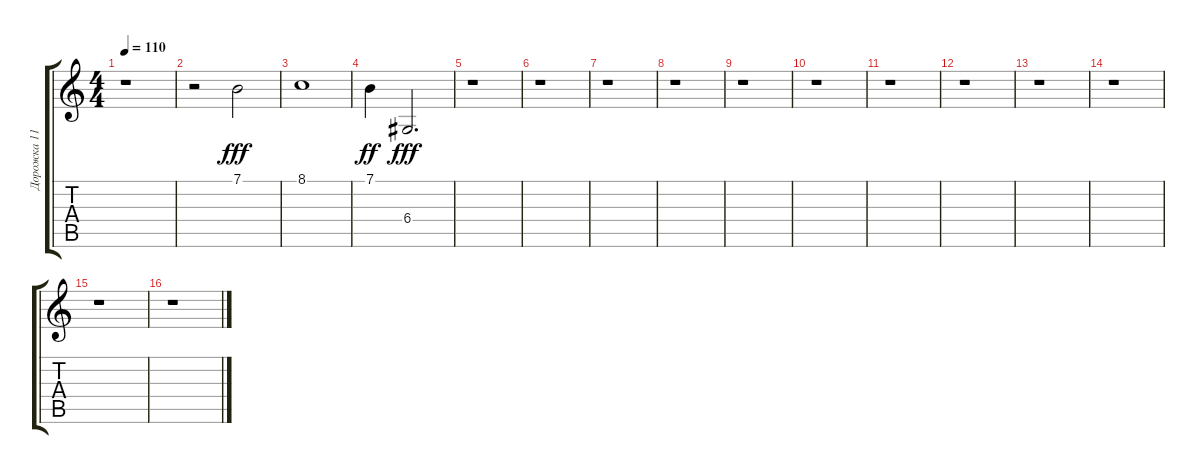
\track ("Дорожка 11" "Дорожка 11") {instrument stringensemble1}
\staff {score tabs}
\tuning (E4 B3 G3 D3 A2 E2) {hide}
\ts (4 4)
\tempo 110
\clef g2
\ks c
r.1{dy fff} |
r.2 7.1.2 |
8.1.1 |
7.1.4{dy ff} 6.4.2{d dy fff} |
r.1 |
r.1 |
r.1 |
r.1 |
r.1 |
r.1 |
r.1 |
r.1 |
r.1 |
r.1 |
r.1 |
r.1
